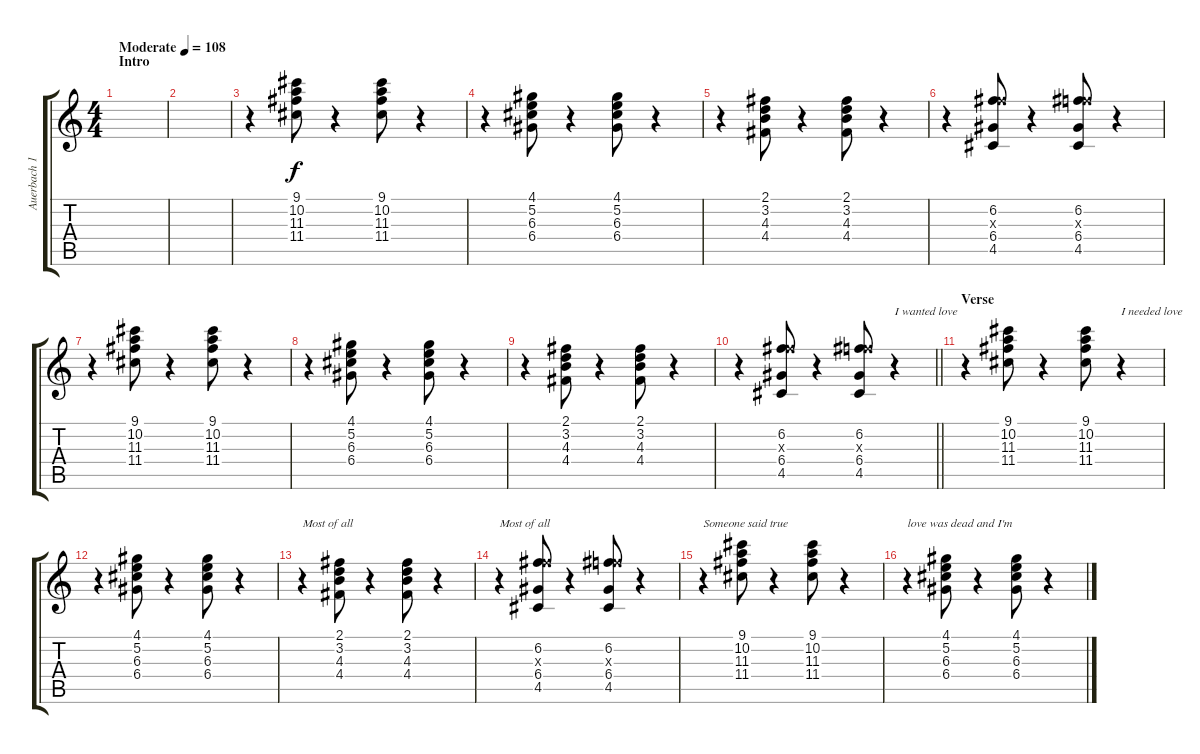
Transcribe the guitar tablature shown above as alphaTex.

\track ("Auerbach 1" "Auerbach 1") {instrument electricguitarclean}
\staff {score tabs}
\tuning (E4 B3 G3 D3 A2 E2) {hide}
\ts (4 4)
\section ("" "Intro")
\tempo (108 "Moderate")
\clef g2
\ks c
|
|
r.4 (9.1 10.2 11.3 11.4).8 r.4 (9.1 10.2 11.3 11.4).8 r.4 |
r.4 (4.1 5.2 6.3 6.4).8 r.4 (4.1 5.2 6.3 6.4).8 r.4 |
r.4 (2.1 3.2 4.3 4.4).8 r.4 (2.1 3.2 4.3 4.4).8 r.4 |
r.4 (6.2 11.3{x} 6.4 4.5).8 r.4 (6.2 11.3{x} 6.4 4.5).8 r.4 |
r.4 (9.1 10.2 11.3 11.4).8 r.4 (9.1 10.2 11.3 11.4).8 r.4 |
r.4 (4.1 5.2 6.3 6.4).8 r.4 (4.1 5.2 6.3 6.4).8 r.4 |
r.4 (2.1 3.2 4.3 4.4).8 r.4 (2.1 3.2 4.3 4.4).8 r.4 |
\barLineRight lightlight
r.4 (6.2 11.3{x} 6.4 4.5).8 r.4 (6.2 11.3{x} 6.4 4.5).8 r.4{txt "I wanted love"} |
\section ("" "Verse")
r.4 (9.1 10.2 11.3 11.4).8 r.4 (9.1 10.2 11.3 11.4).8 r.4{txt "I needed love"} |
r.4 (4.1 5.2 6.3 6.4).8 r.4 (4.1 5.2 6.3 6.4).8 r.4 |
r.4{txt "Most of all"} (2.1 3.2 4.3 4.4).8 r.4 (2.1 3.2 4.3 4.4).8 r.4 |
r.4{txt "Most of all"} (6.2 11.3{x} 6.4 4.5).8 r.4 (6.2 11.3{x} 6.4 4.5).8 r.4 |
r.4{txt "Someone said true"} (9.1 10.2 11.3 11.4).8 r.4 (9.1 10.2 11.3 11.4).8 r.4 |
r.4{txt "love was dead and I'm"} (4.1 5.2 6.3 6.4).8 r.4 (4.1 5.2 6.3 6.4).8 r.4
